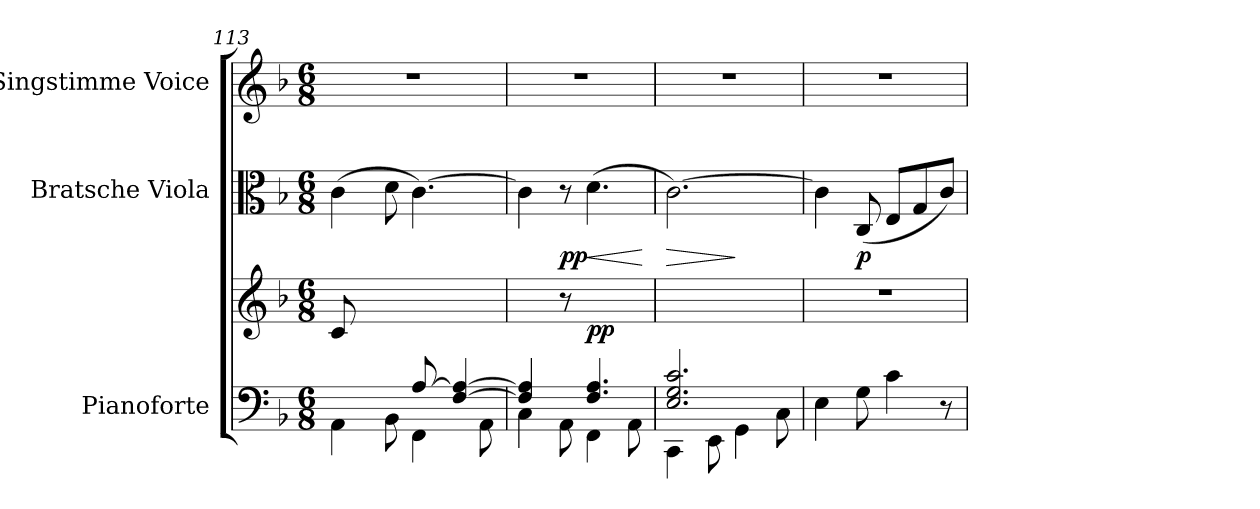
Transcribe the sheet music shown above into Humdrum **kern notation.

**kern	**kern	**dynam	**kern	**dynam	**kern
*part3	*part3	*part3	*part2	*part2	*part1
*staff4	*staff3	*staff3/4	*staff2	*staff2	*staff1
*I"Pianoforte	*	*	*I"Bratsche Viola	*	*I"Singstimme Voice
*I'Pno	*	*	*I'Vla	*	*
*clefF4	*clefG2	*	*clefC3	*	*clefG2
*k[b-]	*k[b-]	*	*k[b-]	*	*k[b-]
*M6/8	*M6/8	*	*M6/8	*	*M6/8
=113	=113	=113	=113	=113	=113
*^	*	*	*	*	*
8ryy	4AA\	8c/L	.	(4c\	.	2.r
8F/	.	2ryy	.	.	.	.
8B-/J	8BB-\	.	.	8d\	.	.
[>8A/	4FF\	.	.	[4.c\)	.	.
[>4F/ 4A/_	.	.	.	.	.	.
.	8AA\	8ryy	.	.	.	.
=114	=114	=114	=114	=114	=114	=114
4F/] 4A/]	4C\	4ryy	.	4c\]	.	2.r
!	!	!	!	!	!LO:DY:b	!
8ryy	8AA\	8r	.	8r	pp	.
!	!	!	!LO:DY:b	!	!LO:HP:b	!
4.F/ 4.A/	4FF\	4.ryy	pp	(4.d\	<	.
.	8AA\	.	.	.	.	.
*v	*v	*	*	*	*	*
.	.	.	.	[	.
=115	=115	=115	=115	=115	=115
*^	*	*	*	*	*
!	!	!	!	!	!LO:HP:b	!
*	*	*	*	*^	*	*
2.E/ 2.G/ 2.c/	4CC\	2.ryy	.	[2.c\)	4.ryy	>	2.r
.	8EE\	.	.	.	.	.	.
.	4GG\	.	.	.	4.ryy	]	.
.	8C\	.	.	.	.	.	.
*v	*v	*	*	*v	*v	*	*
=116	=116	=116	=116	=116	=116
4E\	2.r	.	4c\]	.	2.r
!	!	!	!	!LO:DY:b	!
8G\	.	.	(8C/	p	.
4c\	.	.	8E/L	.	.
.	.	.	8G/	.	.
8r	.	.	8c/J)	.	.
=	=	=	=	=	=
*-	*-	*-	*-	*-	*-
